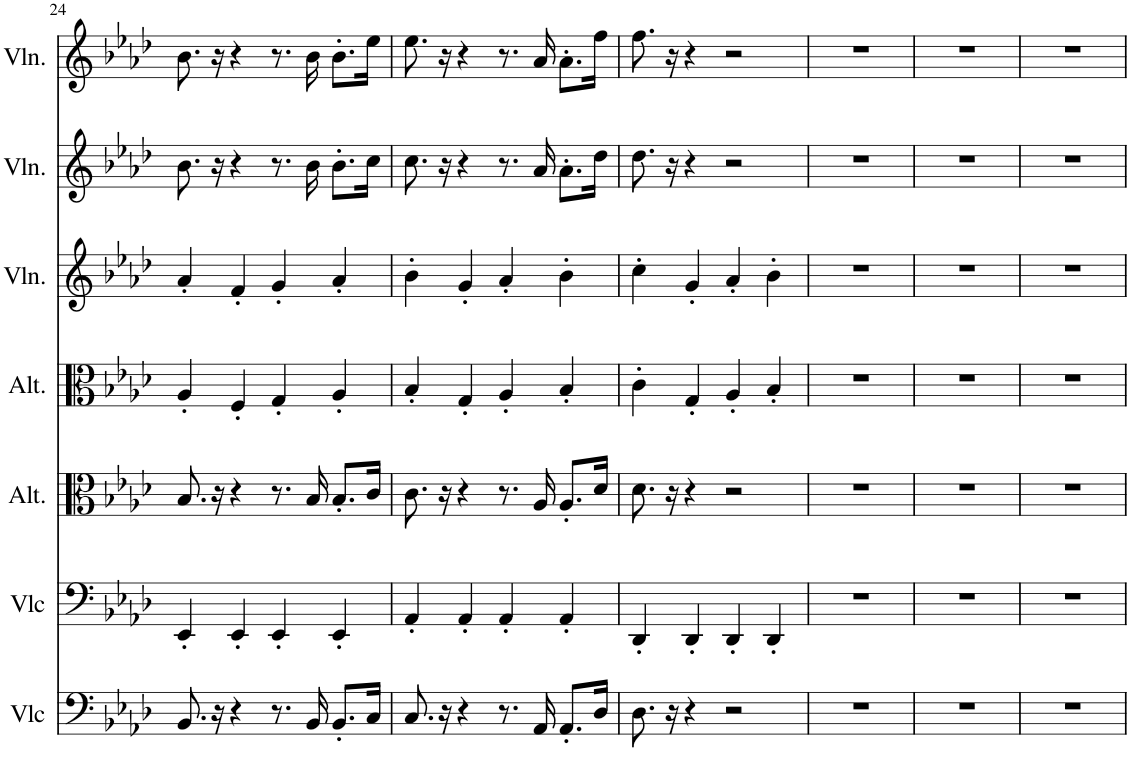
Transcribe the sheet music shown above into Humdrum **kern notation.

**kern	**kern	**kern	**kern	**kern	**kern	**kern
*part7	*part6	*part5	*part4	*part3	*part2	*part1
*staff7	*staff6	*staff5	*staff4	*staff3	*staff2	*staff1
*I"Violoncelle	*I"Violoncelle	*I"Alto	*I"Alto	*I"Violon	*I"Violon	*I"Violon
*I'Vlc	*I'Vlc	*I'Alt.	*I'Alt.	*I'Vln.	*I'Vln.	*I'Vln.
!!LO:PB:g=z
*clefF4	*clefF4	*clefC3	*clefC3	*clefG2	*clefG2	*clefG2
*k[b-e-a-d-]	*k[b-e-a-d-]	*k[b-e-a-d-]	*k[b-e-a-d-]	*k[b-e-a-d-]	*k[b-e-a-d-]	*k[b-e-a-d-]
*M4/4	*M4/4	*M4/4	*M4/4	*M4/4	*M4/4	*M4/4
=24	=24	=24	=24	=24	=24	=24
8.BB-/	4EE-'/	8.B-/	4A-'/	4a-'/	8.b-\	8.b-\
16r	.	16r	.	.	16r	16r
4r	4EE-'/	4r	4F'/	4f'/	4r	4r
8.r	4EE-'/	8.r	4G'/	4g'/	8.r	8.r
16BB-/	.	16B-/	.	.	16b-\	16b-\
8.BB-'/L	4EE-'/	8.B-'/L	4A-'/	4a-'/	8.b-'\L	8.b-'\L
16C/Jk	.	16c/Jk	.	.	16cc\Jk	16ee-\Jk
=25	=25	=25	=25	=25	=25	=25
8.C/	4AA-'/	8.c\	4B-'/	4b-'\	8.cc\	8.ee-\
16r	.	16r	.	.	16r	16r
4r	4AA-'/	4r	4G'/	4g'/	4r	4r
8.r	4AA-'/	8.r	4A-'/	4a-'/	8.r	8.r
16AA-/	.	16A-/	.	.	16a-/	16a-/
8.AA-'/L	4AA-'/	8.A-'/L	4B-'/	4b-'\	8.a-'\L	8.a-'\L
16D-/Jk	.	16d-/Jk	.	.	16dd-\Jk	16ff\Jk
=26	=26	=26	=26	=26	=26	=26
8.D-\	4DD-'/	8.d-\	4c'\	4cc'\	8.dd-\	8.ff\
16r	.	16r	.	.	16r	16r
4r	4DD-'/	4r	4G'/	4g'/	4r	4r
2r	4DD-'/	2r	4A-'/	4a-'/	2r	2r
.	4DD-'/	.	4B-'/	4b-'\	.	.
=27	=27	=27	=27	=27	=27	=27
1r	1r	1r	1r	1r	1r	1r
=28	=28	=28	=28	=28	=28	=28
1r	1r	1r	1r	1r	1r	1r
=29	=29	=29	=29	=29	=29	=29
1r	1r	1r	1r	1r	1r	1r
=	=	=	=	=	=	=
*-	*-	*-	*-	*-	*-	*-
